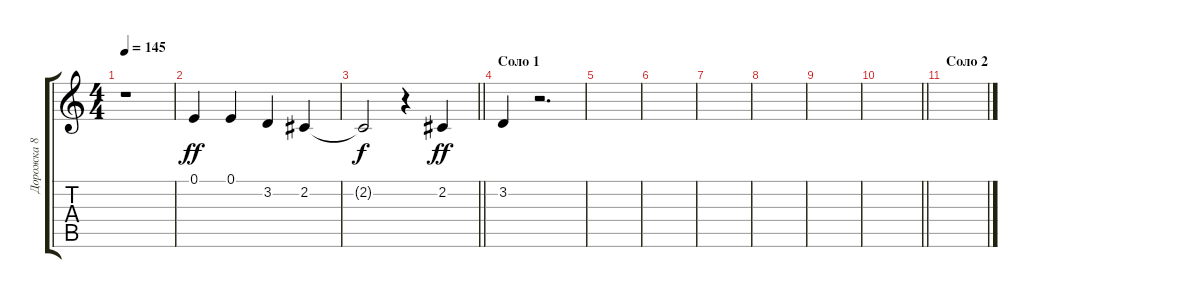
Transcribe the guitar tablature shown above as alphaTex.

\track ("Дорожка 8" "Дорожка 8") {instrument percussiveorgan}
\staff {score tabs}
\tuning (E4 B3 G3 D3 A2 E2) {hide}
\ts (4 4)
\tempo 145
\clef g2
\ks c
r.1{dy ff} |
0.1.4 0.1.4 3.2.4 2.2.4 |
\barLineRight lightlight
2.2{t}.2{dy f} r.4 2.2.4{dy ff} |
\section ("" "Соло 1")
3.2.4 r.2{d} |
|
|
|
|
|
\barLineRight lightlight
|
\section ("" "Соло 2")
